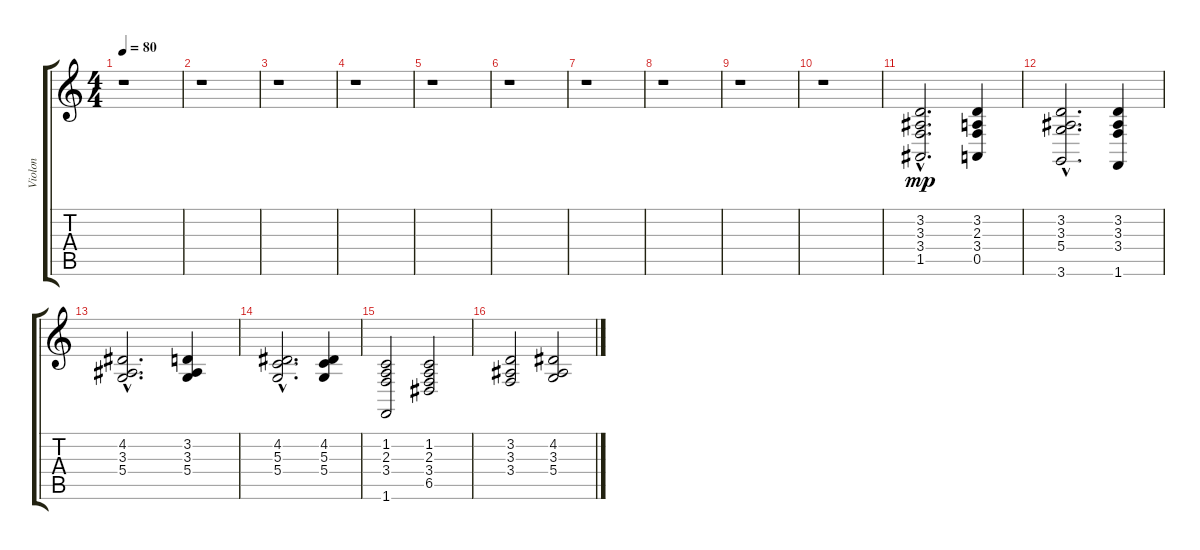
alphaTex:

\track ("Violon" "Violon") {instrument violin}
\staff {score tabs}
\tuning (E4 B3 G3 D3 A2 E2) {hide}
\ts (4 4)
\tempo 80
\clef g2
\ks c
r.1{dy mp} |
r.1 |
r.1 |
r.1 |
r.1 |
r.1 |
r.1 |
r.1 |
r.1 |
r.1 |
(3.2{hac} 3.3{hac} 3.4{hac} 1.5{hac}).2{d} (3.2 2.3 3.4 0.5).4 |
(3.2{hac} 3.3{hac} 5.4{hac} 3.6{hac}).2{d} (3.2 3.3 3.4 1.6).4 |
(4.2{hac} 3.3{hac} 5.4{hac}).2{d} (3.2 3.3 5.4).4 |
(4.2{hac} 5.3{hac} 5.4{hac}).2{d} (4.2 5.3 5.4).4 |
(1.2 2.3 3.4 1.6).2 (1.2 2.3 3.4 6.5).2 |
(3.2 3.3 3.4).2 (4.2 3.3 5.4).2
